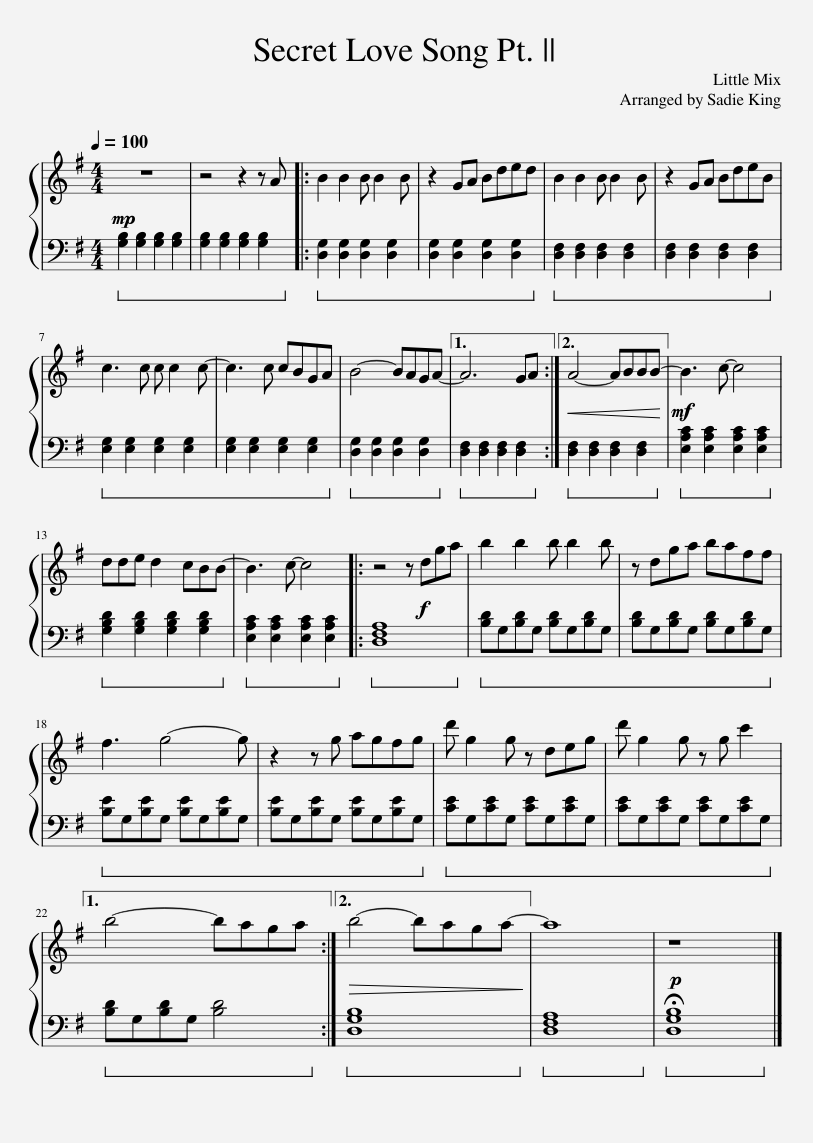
X:1
%%score { 1 | 2 }
L:1/8
Q:1/4=100
M:4/4
I:linebreak $
K:G
V:1 treble
V:2 bass
V:1
!mp! z8 | z4 z2 z A |: B2 B2 B B2 B | z2 GA Bded | B2 B2 B B2 B | %5
 z2 GA BdeB |$ c3 c c c2 c- | c3 c cBGA | B4- BAGA- |1 A6 GA :|2 %10
!<(! A4- ABBB-!<)! ||!mf! B3 c- c4 |$ dde d2 cBB- | B3 c- c4 |: z4 z!f! dga | %15
 b2 b2 b b2 b | z dga baff |$ f3 g4- g | z2 z g agfg | d' g2 g z deg | %20
 d' g2 g z g c'2 |1$ b4- baga :|2!>(! b4- baga-!>)! || a8 |!p! z8 |] %25
V:2
!ped! [G,B,]2 [G,B,]2 [G,B,]2 [G,B,]2 | [G,B,]2 [G,B,]2 [G,B,]2 [G,B,]2!ped-up! |:!ped! [D,G,]2 [D,G,]2 [D,G,]2 [D,G,]2 | [D,G,]2 [D,G,]2 [D,G,]2 [D,G,]2!ped-up! |!ped! [D,F,]2 [D,F,]2 [D,F,]2 [D,F,]2 | %5
 [D,F,]2 [D,F,]2 [D,F,]2 [D,F,]2!ped-up! |$!ped! [E,G,]2 [E,G,]2 [E,G,]2 [E,G,]2 | [E,G,]2 [E,G,]2 [E,G,]2 [E,G,]2!ped-up! |!ped! [D,G,]2 [D,G,]2 [D,G,]2 [D,G,]2!ped-up! |1!ped! [D,F,]2 [D,F,]2 [D,F,]2 [D,F,]2!ped-up! :|2 %10
!ped! [D,F,]2 [D,F,]2 [D,F,]2 [D,F,]2!ped-up! ||!ped! [E,A,C]2 [E,A,C]2 [E,A,C]2 [E,A,C]2!ped-up! |$!ped! [G,B,D]2 [G,B,D]2 [G,B,D]2 [G,B,D]2!ped-up! |!ped! [E,A,C]2 [E,A,C]2 [E,A,C]2 [E,A,C]2!ped-up! |:!ped! [D,F,A,]8!ped-up! | %15
!ped! [B,D]G,[B,D]G, [B,D]G,[B,D]G, | [B,D]G,[B,D]G, [B,D]G,[B,D]G,!ped-up! |$!ped! [B,E]G,[B,E]G, [B,E]G,[B,E]G, | [B,E]G,[B,E]G, [B,E]G,[B,E]G,!ped-up! |!ped! [CE]G,[CE]G, [CE]G,[CE]G, | %20
 [CE]G,[CE]G, [CE]G,[CE]G,!ped-up! |1$!ped! [B,D]G,[B,D]G, [B,D]4!ped-up! :|2!ped! [D,G,B,]8!ped-up! ||!ped! [D,F,A,]8!ped-up! |!ped! !fermata![D,G,B,]8!ped-up! |] %25
